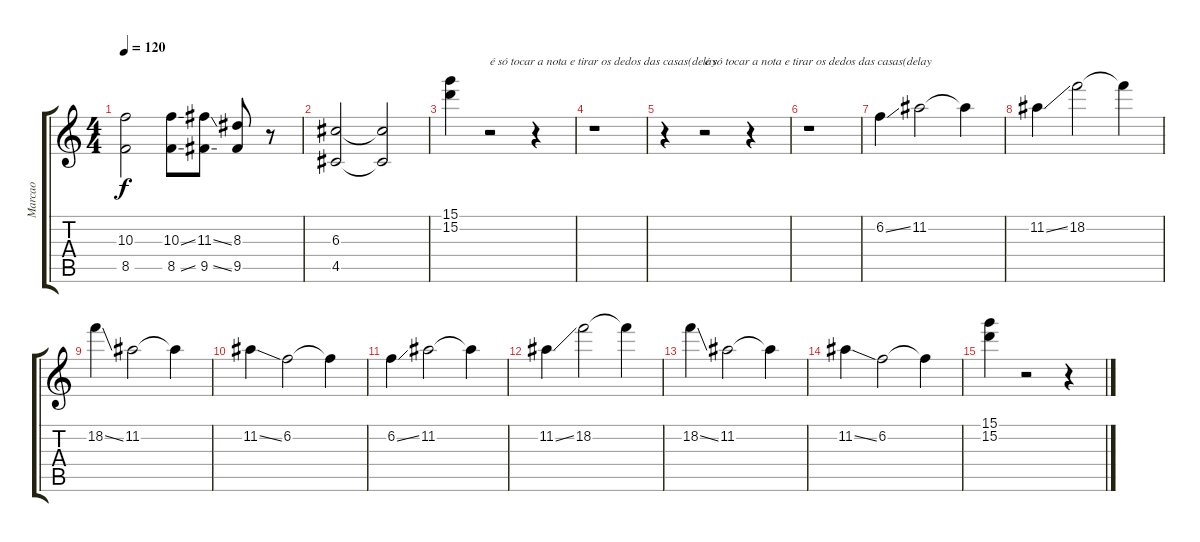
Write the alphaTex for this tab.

\track ("Marcao" "Marcao") {instrument electricguitarclean}
\staff {score tabs}
\tuning (E4 B3 G3 D3 A2 E2) {hide}
\ts (4 4)
\tempo 120
\clef g2
\ks c
(10.3 8.5).2{dy f} (10.3{ss} 8.5{ss}).8 (11.3{ss} 9.5{ss}).8 (8.3 9.5).8 r.8 |
(6.3 4.5).2 (6.3{t} 4.5{t}).2 |
(15.1 15.2).4 r.2{txt "é só tocar a nota e tirar os dedos das casas(delay"} r.4 |
r.1 |
r.4 r.2{txt "é só tocar a nota e tirar os dedos das casas(delay"} r.4 |
r.1 |
6.2{ss}.4 11.2.2 11.2{t}.4 |
11.2{ss}.4 18.2.2 18.2{t}.4 |
18.2{ss}.4 11.2.2 11.2{t}.4 |
11.2{ss}.4 6.2.2 6.2{t}.4 |
6.2{ss}.4 11.2.2 11.2{t}.4 |
11.2{ss}.4 18.2.2 18.2{t}.4 |
18.2{ss}.4 11.2.2 11.2{t}.4 |
11.2{ss}.4 6.2.2 6.2{t}.4 |
(15.1 15.2).4 r.2 r.4
